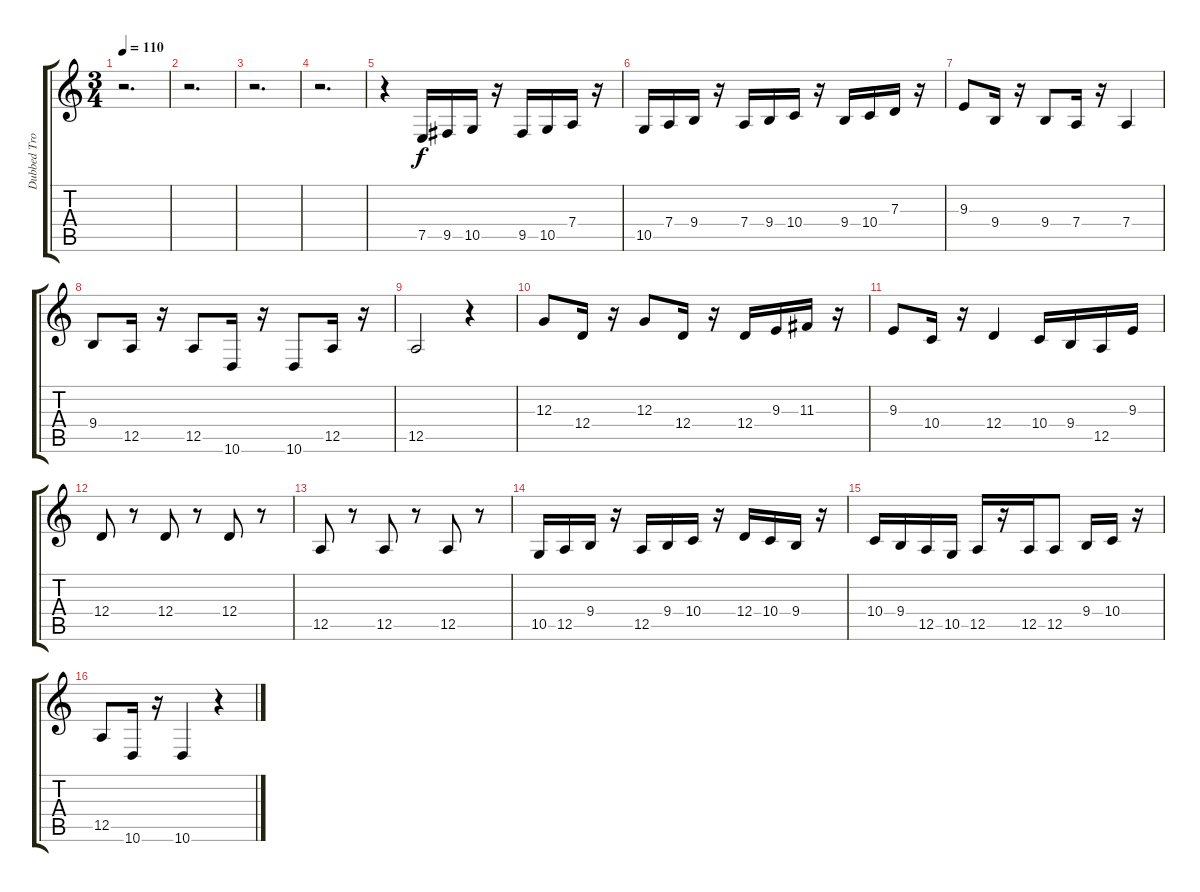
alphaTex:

\track ("Dubbed Trombone" "Dubbed Tro") {instrument trumpet}
\staff {score tabs}
\tuning (E4 B3 G3 D3 A2 E2) {hide}
\ts (3 4)
\tempo 110
\clef g2
\ks c
r.2{d dy f} |
r.2{d} |
r.2{d} |
r.2{d} |
r.4 7.5.16 9.5.16 10.5.16 r.16 9.5.16 10.5.16 7.4.16 r.16 |
10.5.16 7.4.16 9.4.16 r.16 7.4.16 9.4.16 10.4.16 r.16 9.4.16 10.4.16 7.3.16 r.16 |
9.3.8 9.4.16 r.16 9.4.8 7.4.16 r.16 7.4.4 |
9.4.8 12.5.16 r.16 12.5.8 10.6.16 r.16 10.6.8 12.5.16 r.16 |
12.5.2 r.4 |
12.3.8 12.4.16 r.16 12.3.8 12.4.16 r.16 12.4.16 9.3.16 11.3.16 r.16 |
9.3.8 10.4.16 r.16 12.4.4 10.4.16 9.4.16 12.5.16 9.3.16 |
12.4.8 r.8 12.4.8 r.8 12.4.8 r.8 |
12.5.8 r.8 12.5.8 r.8 12.5.8 r.8 |
10.5.16 12.5.16 9.4.16 r.16 12.5.16 9.4.16 10.4.16 r.16 12.4.16 10.4.16 9.4.16 r.16 |
10.4.16 9.4.16 12.5.16 10.5.16 12.5.16 r.16 12.5.16 12.5.8 9.4.16 10.4.16 r.16 |
12.5.8 10.6.16 r.16 10.6.4 r.4
